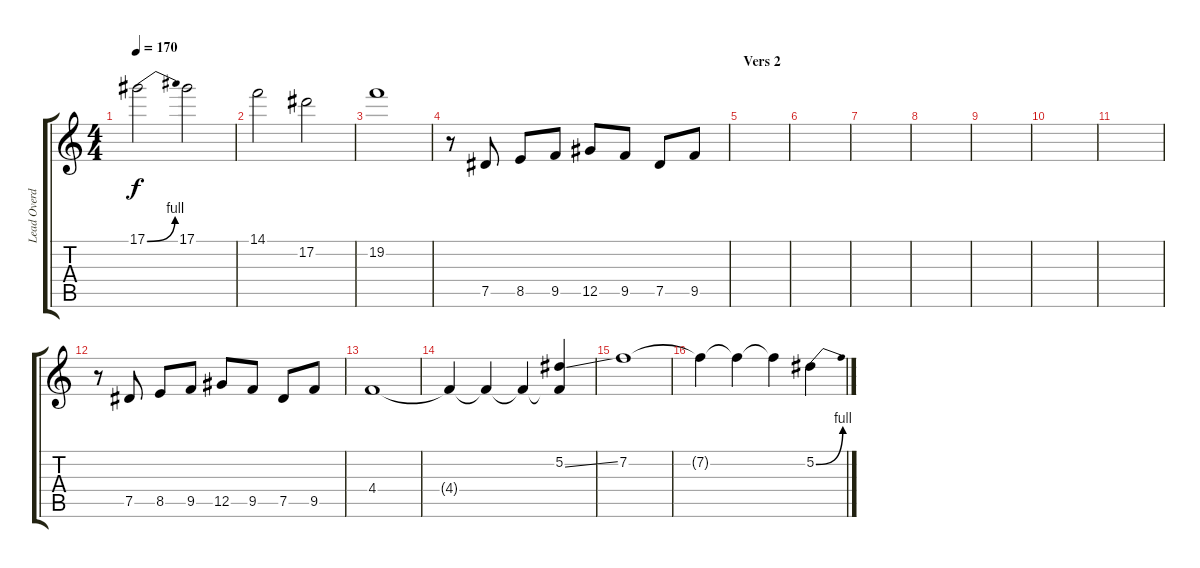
\track ("Lead Overdubs" "Lead Overd") {instrument distortionguitar}
\staff {score tabs}
\tuning (Eb4 Bb3 Gb3 Db3 Ab2 Eb2) {hide}
\ts (4 4)
\tempo 170
\clef g2
\ks c
17.1{be (bend 0 0 60 4)}.2{dy f} 17.1.2 |
14.1.2 17.2.2 |
19.2.1 |
r.8 7.5.8 8.5.8 9.5.8 12.5.8 9.5.8 7.5.8 9.5.8 |
\section ("" "Vers 2")
|
|
|
|
|
|
|
r.8 7.5.8 8.5.8 9.5.8 12.5.8 9.5.8 7.5.8 9.5.8 |
4.4.1 |
4.4{t}.4 4.4{t}.4 4.4{t}.4 (5.2{ss} 4.4{t}).4 |
7.2.1 |
7.2{t}.4 7.2{t}.4 7.2{t}.4 5.2{be (bend 0 0 60 4)}.4
